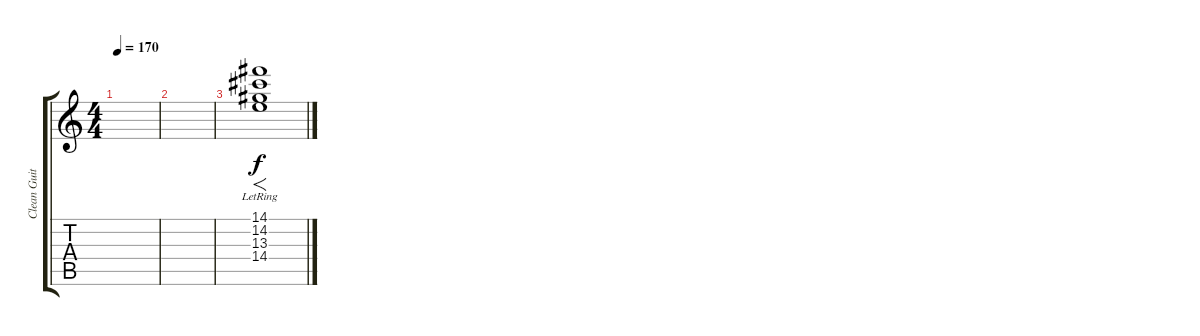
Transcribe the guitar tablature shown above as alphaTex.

\track ("Clean Guitar (Delay)" "Clean Guit") {instrument overdrivenguitar}
\staff {score tabs}
\tuning (E4 B3 G3 D3 A2 E2) {hide}
\ts (4 4)
\tempo 170
\clef g2
\ks c
|
|
(14.1 14.2 13.3 14.4{lr}).1{f}
